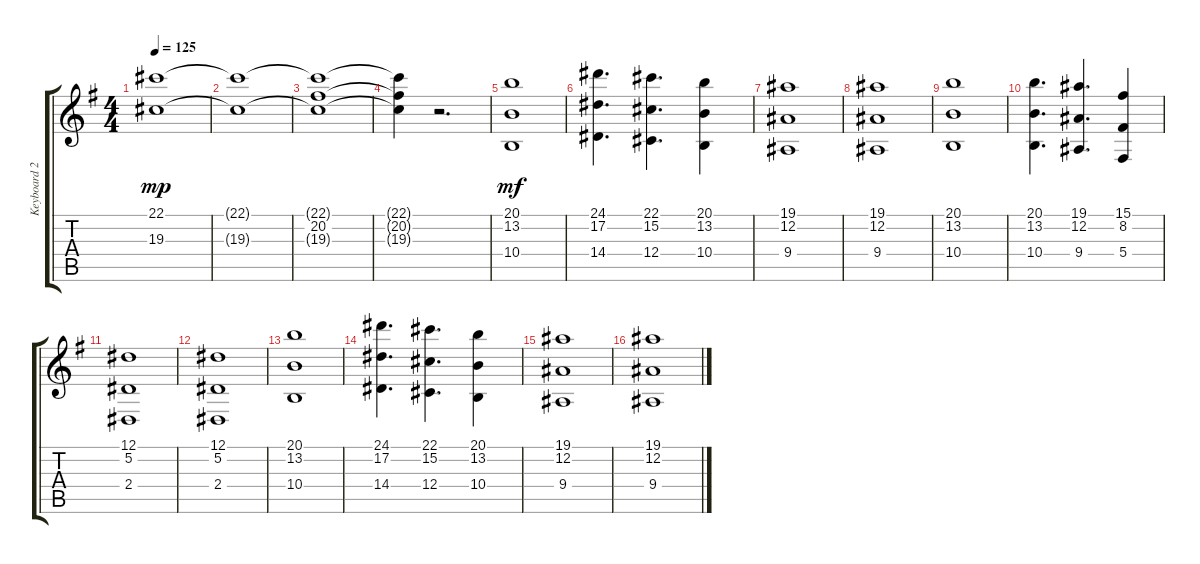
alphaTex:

\track ("Keyboard 2" "Keyboard 2") {instrument pad8sweep}
\staff {score tabs}
\tuning (Eb4 Bb3 Gb3 Db3 Ab2 Eb2) {hide}
\ts (4 4)
\tempo 125
\clef g2
\ks eminor
(22.1{t} 19.3{t}).1{dy mp} |
(22.1{t} 19.3{t}).1 |
(22.1{t} 20.2 19.3{t}).1 |
(22.1{t} 20.2{t} 19.3{t}).4 r.2{d} |
(20.1 13.2 10.4).1{dy mf volume 12 balance 11} |
(24.1 17.2 14.4).4{d} (22.1 15.2 12.4).4{d} (20.1 13.2 10.4).4 |
(19.1 12.2 9.4).1 |
(19.1 12.2 9.4).1 |
(20.1 13.2 10.4).1 |
(20.1 13.2 10.4).4{d} (19.1 12.2 9.4).4{d} (15.1 8.2 5.4).4 |
(12.1 5.2 2.4).1 |
(12.1 5.2 2.4).1 |
(20.1 13.2 10.4).1 |
(24.1 17.2 14.4).4{d} (22.1 15.2 12.4).4{d} (20.1 13.2 10.4).4 |
(19.1 12.2 9.4).1 |
(19.1 12.2 9.4).1
